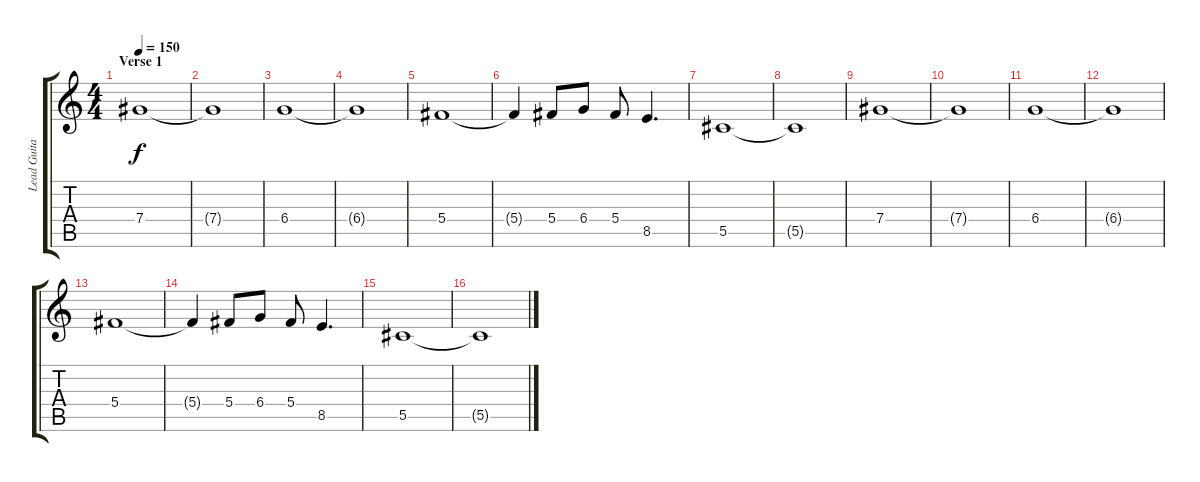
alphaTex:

\track ("Lead Guitar" "Lead Guita") {instrument overdrivenguitar}
\staff {score tabs}
\tuning (Eb4 Bb3 Gb3 Db3 Ab2 Db2) {hide}
\ts (4 4)
\section ("" "Verse 1")
\tempo 150
\clef g2
\ks c
7.4.1{dy f} |
7.4{t}.1 |
6.4.1 |
6.4{t}.1 |
5.4.1 |
5.4{t}.4 5.4.8 6.4.8 5.4.8 8.5.4{d} |
5.5.1 |
5.5{t}.1 |
7.4.1 |
7.4{t}.1 |
6.4.1 |
6.4{t}.1 |
5.4.1 |
5.4{t}.4 5.4.8 6.4.8 5.4.8 8.5.4{d} |
5.5.1 |
5.5{t}.1
